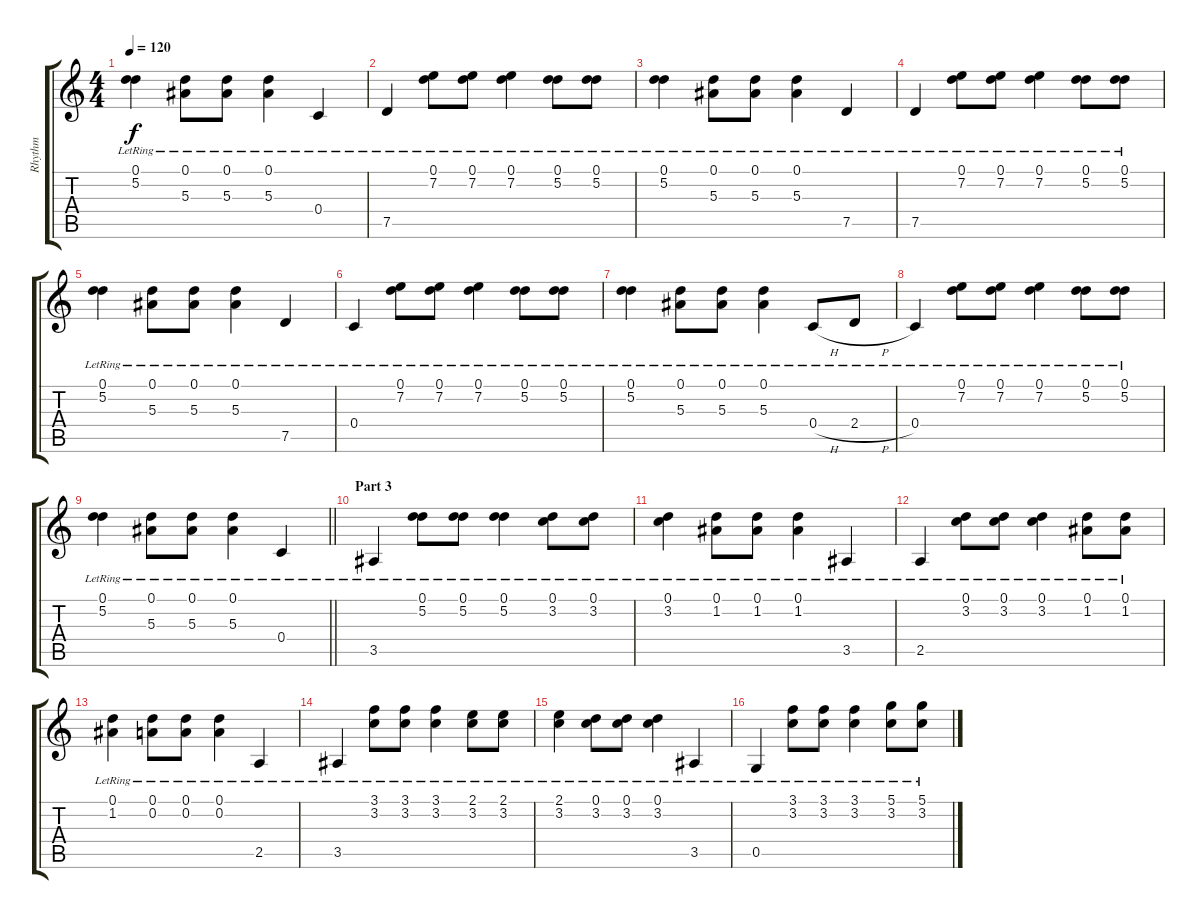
\track ("Rhythm" "Rhythm") {instrument electricguitarjazz}
\staff {score tabs}
\tuning (D4 A3 F3 C3 G2 D2) {hide}
\ts (4 4)
\tempo 120
\clef g2
\ks c
(0.1{lr} 5.2{lr}).4{dy f} (0.1{lr} 5.3).8 (0.1{lr} 5.3).8 (0.1{lr} 5.3).4 0.4{lr}.4 |
7.5{lr}.4 (0.1{lr} 7.2{lr}).8 (0.1{lr} 7.2{lr}).8 (0.1{lr} 7.2{lr}).4 (0.1{lr} 5.2{lr}).8 (0.1{lr} 5.2{lr}).8 |
(0.1{lr} 5.2{lr}).4 (0.1{lr} 5.3{lr}).8 (0.1{lr} 5.3{lr}).8 (0.1{lr} 5.3{lr}).4 7.5{lr}.4 |
7.5{lr}.4 (0.1{lr} 7.2{lr}).8 (0.1{lr} 7.2{lr}).8 (0.1{lr} 7.2{lr}).4 (0.1{lr} 5.2{lr}).8 (0.1{lr} 5.2{lr}).8 |
(0.1{lr} 5.2{lr}).4 (0.1{lr} 5.3{lr}).8 (0.1{lr} 5.3{lr}).8 (0.1{lr} 5.3{lr}).4 7.5{lr}.4 |
0.4{lr}.4 (0.1{lr} 7.2{lr}).8 (0.1{lr} 7.2{lr}).8 (0.1{lr} 7.2{lr}).4 (0.1{lr} 5.2{lr}).8 (0.1{lr} 5.2{lr}).8 |
(0.1{lr} 5.2{lr}).4 (0.1{lr} 5.3).8 (0.1{lr} 5.3).8 (0.1{lr} 5.3).4 0.4{h lr}.8 2.4{h lr}.8 |
0.4{lr}.4 (0.1{lr} 7.2{lr}).8 (0.1{lr} 7.2{lr}).8 (0.1{lr} 7.2{lr}).4 (0.1{lr} 5.2{lr}).8 (0.1{lr} 5.2{lr}).8 |
\barLineRight lightlight
(0.1{lr} 5.2{lr}).4 (0.1{lr} 5.3).8 (0.1{lr} 5.3).8 (0.1{lr} 5.3).4 0.4{lr}.4 |
\section ("" "Part 3")
3.5{lr}.4 (0.1{lr} 5.2{lr}).8 (0.1{lr} 5.2{lr}).8 (0.1{lr} 5.2{lr}).4 (0.1{lr} 3.2{lr}).8 (0.1{lr} 3.2{lr}).8 |
(0.1{lr} 3.2{lr}).4 (0.1{lr} 1.2{lr}).8 (0.1{lr} 1.2{lr}).8 (0.1{lr} 1.2{lr}).4 3.5{lr}.4 |
2.5{lr}.4 (0.1{lr} 3.2{lr}).8 (0.1{lr} 3.2{lr}).8 (0.1{lr} 3.2{lr}).4 (0.1{lr} 1.2{lr}).8 (0.1{lr} 1.2{lr}).8 |
(0.1{lr} 1.2{lr}).4 (0.1{lr} 0.2{lr}).8 (0.1{lr} 0.2{lr}).8 (0.1{lr} 0.2{lr}).4 2.5{lr}.4 |
3.5{lr}.4 (3.1{lr} 3.2{lr}).8 (3.1{lr} 3.2{lr}).8 (3.1{lr} 3.2{lr}).4 (2.1{lr} 3.2{lr}).8 (2.1{lr} 3.2{lr}).8 |
(2.1{lr} 3.2{lr}).4 (0.1{lr} 3.2{lr}).8 (0.1{lr} 3.2{lr}).8 (0.1{lr} 3.2{lr}).4 3.5{lr}.4 |
0.5{lr}.4 (3.1{lr} 3.2{lr}).8 (3.1{lr} 3.2{lr}).8 (3.1{lr} 3.2{lr}).4 (5.1{lr} 3.2{lr}).8 (5.1{lr} 3.2{lr}).8
